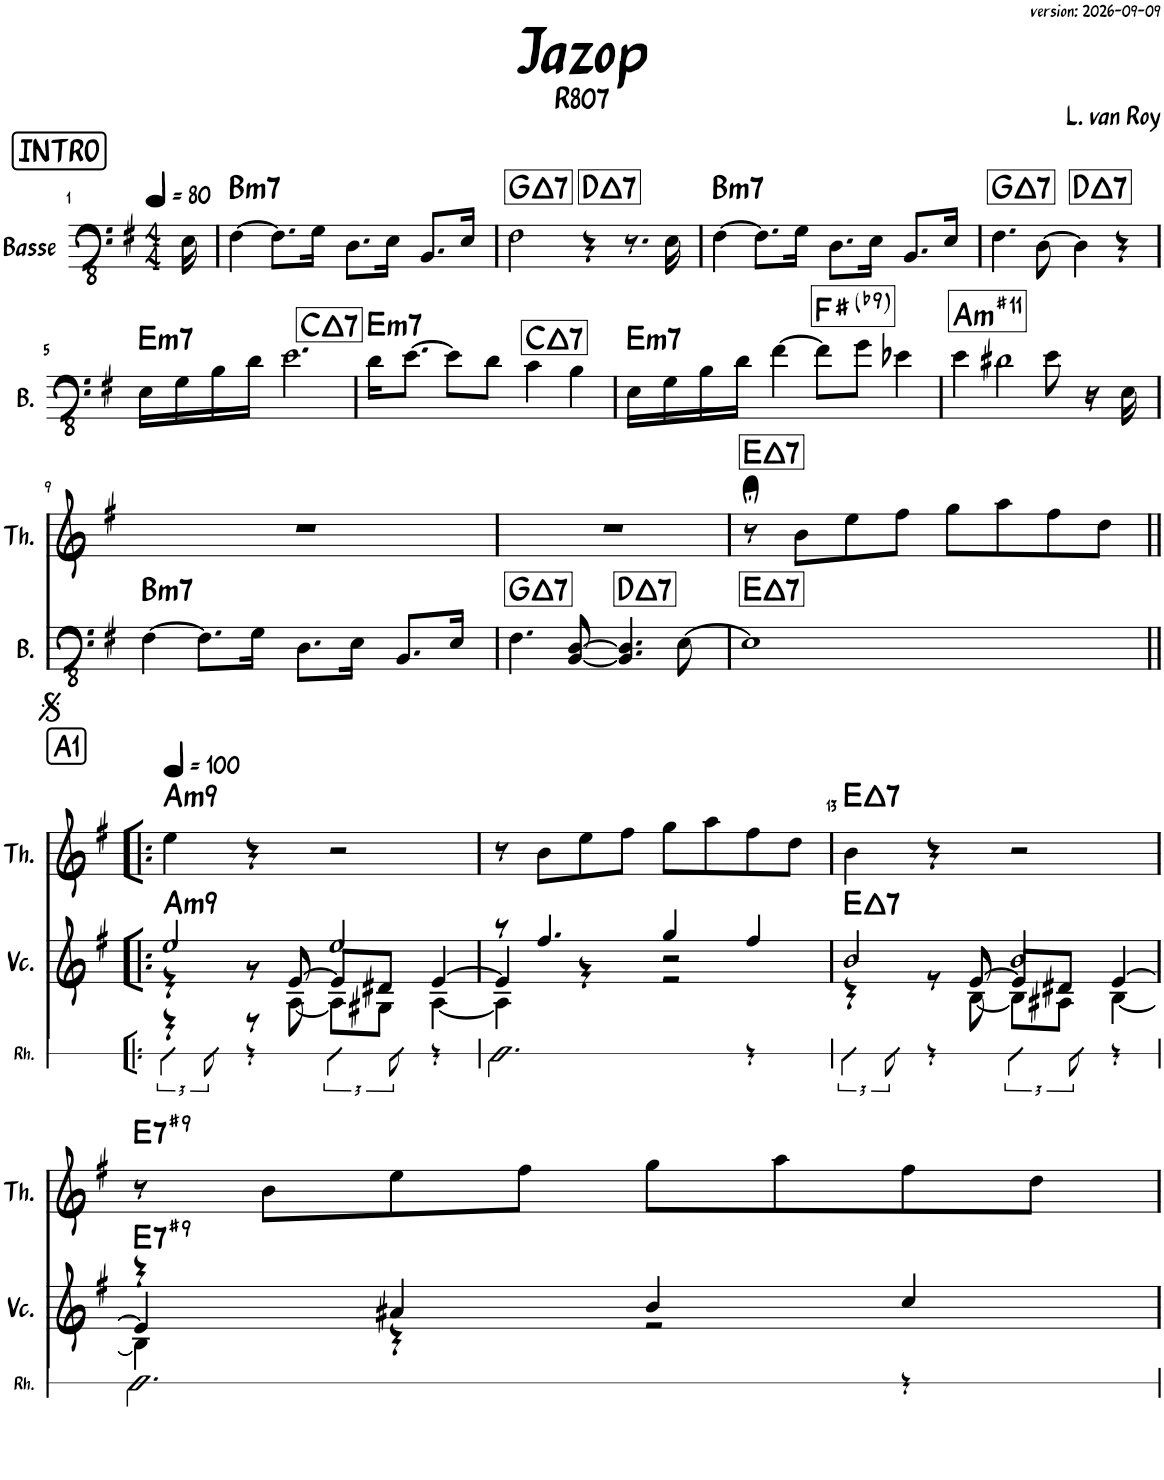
**kern	**harte	**kern	**harte	**kern	**kern	**kern	**harte	**kern	**harte	**kern	**harte	**kern	**kern	**harte	**kern	**harte
*part9	*part9	*part8	*part8	*part7	*part7	*part6	*part6	*part5	*part5	*part4	*part4	*part3	*part2	*part2	*part1	*part1
*staff10	*	*staff9	*	*staff8	*staff7	*staff6	*	*staff5	*	*staff4	*	*staff3	*staff2	*	*staff1	*
*I"Contrabass	*	*I"Basse	*	*I"Piano	*	*I"Alto Saxophone	*	*I"Clarinet	*	*I"Flute	*	*I"Rhythm	*I"Voices	*	*I"Thème	*
*I'Cb.	*	*I'B.	*	*I'Pno.	*	*I'A. Sax.	*	*I'Cl.	*	*I'Fl.	*	*I'Rh.	*I'Vc.	*	*I'Th.	*
*stria5	*	*	*	*stria5	*stria5	*stria5	*	*stria5	*	*stria5	*	*stria1	*	*	*	*
*clefF4	*	*clefFv4	*	*clefF4	*clefG2	*clefGv2	*	*clefG2	*	*clefG2	*	*clefG2	*clefG2	*	*clefG2	*
*ITrd7c12	*	*	*	*	*	*ITrd5c9	*	*ITrd1c2	*	*	*	*ITrd7c12	*	*	*	*
*k[f#]	*	*k[f#]	*	*k[f#]	*k[f#]	*k[f#]	*	*k[f#]	*	*k[f#]	*	*k[f#]	*k[f#]	*	*k[f#]	*
*M4/4	*	*M4/4	*	*M4/4	*M4/4	*M4/4	*	*M4/4	*	*M4/4	*	*M4/4	*M4/4	*	*M4/4	*
*MM80	*	*MM80	*	*MM80	*MM80	*MM80	*	*MM80	*	*MM80	*	*MM80	*MM80	*	*MM80	*
!!LO:REH:place=s1:a:B:fs=14:t=INTRO
=1	=1	=1	=1	=1	=1	=1	=1	=1	=1	=1	=1	=1	=1	=1	=1	=1
1r	.	16EE\	.	16r	1r	1r	.	1r	.	1r	.	1r	1r	.	1r	.
.	.	2...ryy	.	2...ryy	.	.	.	.	.	.	.	.	.	.	.	.
=1X1	=1X1	=1X1	=1X1	=1X1	=1X1	=1X1	=1X1	=1X1	=1X1	=1X1	=1X1	=1X1	=1X1	=1X1	=1X1	=1X1
!	!	!	!LO:H:kt=m7	!	!	!	!	!	!	!	!	!	!	!	!	!
1r	.	[4FF#\	B:min7	1r	1r	1r	.	1r	.	1r	.	1r	1r	.	1r	.
.	.	8.FF#\L]	.	.	.	.	.	.	.	.	.	.	.	.	.	.
.	.	16GG\Jk	.	.	.	.	.	.	.	.	.	.	.	.	.	.
.	.	8.DD\L	.	.	.	.	.	.	.	.	.	.	.	.	.	.
.	.	16EE\Jk	.	.	.	.	.	.	.	.	.	.	.	.	.	.
.	.	8.BBB/L	.	.	.	.	.	.	.	.	.	.	.	.	.	.
.	.	16EE/Jk	.	.	.	.	.	.	.	.	.	.	.	.	.	.
=2	=2	=2	=2	=2	=2	=2	=2	=2	=2	=2	=2	=2	=2	=2	=2	=2
!	!	!	!LO:H:kt=7	!	!	!	!	!	!	!	!	!	!	!	!	!
1r	.	2FF#\	G:maj7	1r	1r	1r	.	1r	.	1r	.	1r	1r	.	1r	.
!	!	!	!LO:H:kt=7	!	!	!	!	!	!	!	!	!	!	!	!	!
.	.	4r	D:maj7	.	.	.	.	.	.	.	.	.	.	.	.	.
.	.	8.r	.	.	.	.	.	.	.	.	.	.	.	.	.	.
.	.	16EE\	.	.	.	.	.	.	.	.	.	.	.	.	.	.
=3	=3	=3	=3	=3	=3	=3	=3	=3	=3	=3	=3	=3	=3	=3	=3	=3
!	!	!	!LO:H:kt=m7	!	!	!	!	!	!	!	!	!	!	!	!	!
1r	.	[4FF#\	B:min7	1r	1r	1r	.	1r	.	1r	.	1r	1r	.	1r	.
.	.	8.FF#\L]	.	.	.	.	.	.	.	.	.	.	.	.	.	.
.	.	16GG\Jk	.	.	.	.	.	.	.	.	.	.	.	.	.	.
.	.	8.DD\L	.	.	.	.	.	.	.	.	.	.	.	.	.	.
.	.	16EE\Jk	.	.	.	.	.	.	.	.	.	.	.	.	.	.
.	.	8.BBB/L	.	.	.	.	.	.	.	.	.	.	.	.	.	.
.	.	16EE/Jk	.	.	.	.	.	.	.	.	.	.	.	.	.	.
=4	=4	=4	=4	=4	=4	=4	=4	=4	=4	=4	=4	=4	=4	=4	=4	=4
!	!	!	!LO:H:kt=7	!	!	!	!	!	!	!	!	!	!	!	!	!
1r	.	4.FF#\	G:maj7	1r	1r	1r	.	1r	.	1r	.	1r	1r	.	1r	.
.	.	[8DD\	.	.	.	.	.	.	.	.	.	.	.	.	.	.
!	!	!	!LO:H:kt=7	!	!	!	!	!	!	!	!	!	!	!	!	!
.	.	4DD\]	D:maj7	.	.	.	.	.	.	.	.	.	.	.	.	.
.	.	4r	.	.	.	.	.	.	.	.	.	.	.	.	.	.
!!LO:LB:g=z
=5	=5	=5	=5	=5	=5	=5	=5	=5	=5	=5	=5	=5	=5	=5	=5	=5
!	!	!	!LO:H:kt=m7	!	!	!	!	!	!	!	!	!	!	!	!	!
*	*	*^	*	*	*	*	*	*	*	*	*	*	*	*	*	*
1r	.	16EE\LL	2ryy	E:min7	1r	1r	1r	.	1r	.	1r	.	1r	1r	.	1r	.
.	.	16GG\	.	.	.	.	.	.	.	.	.	.	.	.	.	.	.
.	.	16BB\	.	.	.	.	.	.	.	.	.	.	.	.	.	.	.
.	.	16D\JJ	.	.	.	.	.	.	.	.	.	.	.	.	.	.	.
.	.	2.E\	.	.	.	.	.	.	.	.	.	.	.	.	.	.	.
!	!	!	!	!LO:H:kt=7	!	!	!	!	!	!	!	!	!	!	!	!	!
.	.	.	2ryy	C:maj7	.	.	.	.	.	.	.	.	.	.	.	.	.
=6	=6	=6	=6	=6	=6	=6	=6	=6	=6	=6	=6	=6	=6	=6	=6	=6	=6
!	!	!	!	!LO:H:kt=m7	!	!	!	!	!	!	!	!	!	!	!	!	!
*	*	*v	*v	*	*	*	*	*	*	*	*	*	*	*	*	*	*
1r	.	16D\KL	E:min7	1r	1r	1r	.	1r	.	1r	.	1r	1r	.	1r	.
.	.	[8.E\J	.	.	.	.	.	.	.	.	.	.	.	.	.	.
.	.	8E\L]	.	.	.	.	.	.	.	.	.	.	.	.	.	.
.	.	8D\J	.	.	.	.	.	.	.	.	.	.	.	.	.	.
!	!	!	!LO:H:kt=7	!	!	!	!	!	!	!	!	!	!	!	!	!
.	.	4C\	C:maj7	.	.	.	.	.	.	.	.	.	.	.	.	.
.	.	4BB\	.	.	.	.	.	.	.	.	.	.	.	.	.	.
=7	=7	=7	=7	=7	=7	=7	=7	=7	=7	=7	=7	=7	=7	=7	=7	=7
!	!	!	!LO:H:kt=m7	!	!	!	!	!	!	!	!	!	!	!	!	!
1r	.	16EE\LL	E:min7	1r	1r	1r	.	1r	.	1r	.	1r	1r	.	1r	.
.	.	16GG\	.	.	.	.	.	.	.	.	.	.	.	.	.	.
.	.	16BB\	.	.	.	.	.	.	.	.	.	.	.	.	.	.
.	.	16D\JJ	.	.	.	.	.	.	.	.	.	.	.	.	.	.
.	.	[4F#\	.	.	.	.	.	.	.	.	.	.	.	.	.	.
.	.	8F#\L]	F#:maj(b9)	.	.	.	.	.	.	.	.	.	.	.	.	.
.	.	8G\J	.	.	.	.	.	.	.	.	.	.	.	.	.	.
.	.	4E-X\	.	.	.	.	.	.	.	.	.	.	.	.	.	.
=8	=8	=8	=8	=8	=8	=8	=8	=8	=8	=8	=8	=8	=8	=8	=8	=8
!	!	!	!LO:H:kt=m	!	!	!	!	!	!	!	!	!	!	!	!	!
1r	.	4E\	A:min(#11)	1r	1r	1r	.	1r	.	1r	.	1r	1r	.	1r	.
.	.	2D#X\	.	.	.	.	.	.	.	.	.	.	.	.	.	.
.	.	8E\	.	.	.	.	.	.	.	.	.	.	.	.	.	.
.	.	16r	.	.	.	.	.	.	.	.	.	.	.	.	.	.
.	.	16EE\	.	.	.	.	.	.	.	.	.	.	.	.	.	.
!!LO:LB:g=z
=9	=9	=9	=9	=9	=9	=9	=9	=9	=9	=9	=9	=9	=9	=9	=9	=9
!	!	!	!LO:H:kt=m7	!	!	!	!	!	!	!	!	!	!	!	!	!
1r	.	[4FF#\	B:min7	1r	1r	1r	.	1r	.	1r	.	1r	1r	.	1r	.
.	.	8.FF#\L]	.	.	.	.	.	.	.	.	.	.	.	.	.	.
.	.	16GG\Jk	.	.	.	.	.	.	.	.	.	.	.	.	.	.
.	.	8.DD\L	.	.	.	.	.	.	.	.	.	.	.	.	.	.
.	.	16EE\Jk	.	.	.	.	.	.	.	.	.	.	.	.	.	.
.	.	8.BBB/L	.	.	.	.	.	.	.	.	.	.	.	.	.	.
.	.	16EE/Jk	.	.	.	.	.	.	.	.	.	.	.	.	.	.
=10	=10	=10	=10	=10	=10	=10	=10	=10	=10	=10	=10	=10	=10	=10	=10	=10
!	!	!	!LO:H:kt=7	!	!	!	!	!	!	!	!	!	!	!	!	!
1r	.	4.FF#\	G:maj7	1r	1r	1r	.	1r	.	1r	.	1r	1r	.	1r	.
.	.	[8BBB/ [8DD/	.	.	.	.	.	.	.	.	.	.	.	.	.	.
!	!	!	!LO:H:kt=7	!	!	!	!	!	!	!	!	!	!	!	!	!
.	.	4.BBB/] 4.DD/]	D:maj7	.	.	.	.	.	.	.	.	.	.	.	.	.
.	.	[8EE\	.	.	.	.	.	.	.	.	.	.	.	.	.	.
=10X2	=10X2	=10X2	=10X2	=10X2	=10X2	=10X2	=10X2	=10X2	=10X2	=10X2	=10X2	=10X2	=10X2	=10X2	=10X2	=10X2
!	!	!	!LO:H:kt=7	!	!	!	!	!	!	!	!	!	!	!	!	!LO:H:kt=7
1r	.	1EE]	E:maj7	1r	8r;<	1r	.	1r	.	1r	.	1r	1r	.	8r;<	E:maj7
.	.	.	.	.	8b	.	.	.	.	.	.	.	.	.	8b\L	.
.	.	.	.	.	8ee\L	.	.	.	.	.	.	.	.	.	8ee\	.
.	.	.	.	.	8ff#\J	.	.	.	.	.	.	.	.	.	8ff#\J	.
.	.	.	.	.	8gg\L	.	.	.	.	.	.	.	.	.	8gg\L	.
.	.	.	.	.	8aa\J	.	.	.	.	.	.	.	.	.	8aa\	.
.	.	.	.	.	8ff#\L	.	.	.	.	.	.	.	.	.	8ff#\	.
.	.	.	.	.	8dd\J	.	.	.	.	.	.	.	.	.	8dd\J	.
!!LO:LB:g=z
=11!|:	=11!|:	=11!|:	=11!|:	=11!|:	=11!|:	=11!|:	=11!|:	=11!|:	=11!|:	=11!|:	=11!|:	=11!|:	=11!|:	=11!|:	=11!|:	=11!|:
!!LO:REH:place=s1:a:B:fs=14:t=A1
*clefF^4	*	*	*	*	*	*	*	*	*	*	*	*	*	*	*	*
*	*	*	*	*Xbrackettup	*Xbrackettup	*	*	*	*	*	*	*	*	*	*	*
*	*	*	*	*	*	*	*	*	*	*	*	*	*	*	*MM100	*
*	*	*	*	*	*	*	*	*	*	*	*	*	*^	*	*	*
*	*	*	*	*	*	*	*	*	*	*	*	*	*	*^	*	*	*
!	!LO:H:kt=m9	!	!	!	!	!	!LO:H:kt=m9	!	!LO:H:kt=m9	!	!LO:H:kt=m9	!	!	!	!	!LO:H:kt=m9	!	!LO:H:kt=m9
4DD	A:min9	1r	.	6AA 6C 6E 6G	6b 6ee	4r	A:min9	4r	A:min9	2ee	A:min9	6AA\	2ee/	4r	4r	A:min9	4ee\	A:min9
.	.	.	.	12AA 12C 12E 12G	12b 12ee	.	.	.	.	.	.	12AA\	.	.	.	.	.	.
4DD	.	.	.	4r	4r	8r	.	8r	.	.	.	4r	.	8r	8r	.	4r	.
.	.	.	.	.	.	[8A	.	[8e	.	.	.	.	.	[8A\	[8e/	.	.	.
4DD	.	.	.	6AA 6C 6E 6G	6b 6ee	8A/L]	.	8e/L]	.	2ee	.	6AA\	2ee/	8A\L]	8e/L]	.	2r	.
.	.	.	.	.	.	8G#X/J	.	8d#X/J	.	.	.	.	.	8G#X\J	8d#X/J	.	.	.
.	.	.	.	12AA 12C 12E 12G	12b 12ee	.	.	.	.	.	.	12AA\	.	.	.	.	.	.
4DD	.	.	.	4r	4r	[4A	.	[4e	.	.	.	4r	.	[4A\	[4e/	.	.	.
=12	=12	=12	=12	=12	=12	=12	=12	=12	=12	=12	=12	=12	=12	=12	=12	=12	=12	=12
4DD	.	1r	.	2.AA 2.C 2.E 2.G	8r	4A]	.	4e]	.	8r	.	2.AA\	8r	4A\]	4e/]	.	8r	.
.	.	.	.	.	8b	.	.	.	.	4.ff#	.	.	4.ff#/	.	.	.	8b\L	.
4DD	.	.	.	.	8ee\L	4r	.	4r	.	.	.	.	.	4r	4ryy	.	8ee\	.
.	.	.	.	.	8ff#\J	.	.	.	.	.	.	.	.	.	.	.	8ff#\J	.
4DD	.	.	.	.	8gg\L	2r	.	2r	.	4gg	.	.	4gg/	2r	2r	.	8gg\L	.
.	.	.	.	.	8aa\J	.	.	.	.	.	.	.	.	.	.	.	8aa\	.
4DD	.	.	.	4r	8ff#\L	.	.	.	.	4ff#	.	4r	4ff#/	.	.	.	8ff#\	.
.	.	.	.	.	8dd\J	.	.	.	.	.	.	.	.	.	.	.	8dd\J	.
=13	=13	=13	=13	=13	=13	=13	=13	=13	=13	=13	=13	=13	=13	=13	=13	=13	=13	=13
!	!LO:H:kt=7	!	!	!	!	!	!LO:H:kt=7	!	!LO:H:kt=7	!	!LO:H:kt=7	!	!	!	!	!LO:H:kt=7	!	!LO:H:kt=7
4DDn	E:maj7	1r	.	6GG#X 6BB 6D#X 6E	6b 6ee	4r	E:maj7	4r	E:maj7	2b	E:maj7	6AA\	2b/	4r	4ryy	E:maj7	4b\	E:maj7
.	.	.	.	12GG# 12BB 12D# 12E	12b 12ee	.	.	.	.	.	.	12AA\	.	.	.	.	.	.
4DD	.	.	.	4r	4r	8r	.	8r	.	.	.	4r	.	8r	8ryy	.	4r	.
.	.	.	.	.	.	[8B	.	[8e	.	.	.	.	.	[8B\	[8e/	.	.	.
4DD	.	.	.	6GG# 6BB 6D# 6E	6b 6ee	8B/L]	.	8e/L]	.	2b	.	6AA\	2b/	8B\L]	8e/L]	.	2r	.
.	.	.	.	.	.	8A#X/J	.	8d#X/J	.	.	.	.	.	8A#X\J	8d#X/J	.	.	.
.	.	.	.	12GG# 12BB 12D# 12E	12b 12ee	.	.	.	.	.	.	12AA\	.	.	.	.	.	.
4DD	.	.	.	4r	4r	[4B	.	[4e	.	.	.	4r	.	[4B\	[4e/	.	.	.
!!LO:LB:g=z
=14	=14	=14	=14	=14	=14	=14	=14	=14	=14	=14	=14	=14	=14	=14	=14	=14	=14	=14
!	!LO:H:kt=7	!	!	!	!	!	!LO:H:kt=7	!	!LO:H:kt=7	!	!LO:H:kt=7	!	!	!	!	!LO:H:kt=7	!	!LO:H:kt=7
4DD	E:7(#9)	1r	.	2.GG#X 2.BB 2.D 2.E 2.G	8r	4B]	E:7(#9)	4e]	E:7(#9)	4r	E:7(#9)	2.AA\	4r	4B\]	4e/]	E:7(#9)	8r	E:7(#9)
.	.	.	.	.	8b	.	.	.	.	.	.	.	.	.	.	.	8b\L	.
4DD	.	.	.	.	8ee\L	4r	.	4r	.	4a#X	.	.	4a#X/	4r	4ryy	.	8ee\	.
.	.	.	.	.	8ff#\J	.	.	.	.	.	.	.	.	.	.	.	8ff#\J	.
4DD	.	.	.	.	8gg\L	2r	.	2r	.	4b	.	.	4b/	2r	2ryy	.	8gg\L	.
.	.	.	.	.	8aa\J	.	.	.	.	.	.	.	.	.	.	.	8aa\	.
4DD	.	.	.	4r	8ff#\L	.	.	.	.	4cc	.	4r	4cc/	.	.	.	8ff#\	.
.	.	.	.	.	8dd\J	.	.	.	.	.	.	.	.	.	.	.	8dd\J	.
*	*	*	*	*	*	*	*	*	*	*	*	*	*v	*v	*v	*	*	*
=	=	=	=	=	=	=	=	=	=	=	=	=	=	=	=	=
*-	*-	*-	*-	*-	*-	*-	*-	*-	*-	*-	*-	*-	*-	*-	*-	*-
